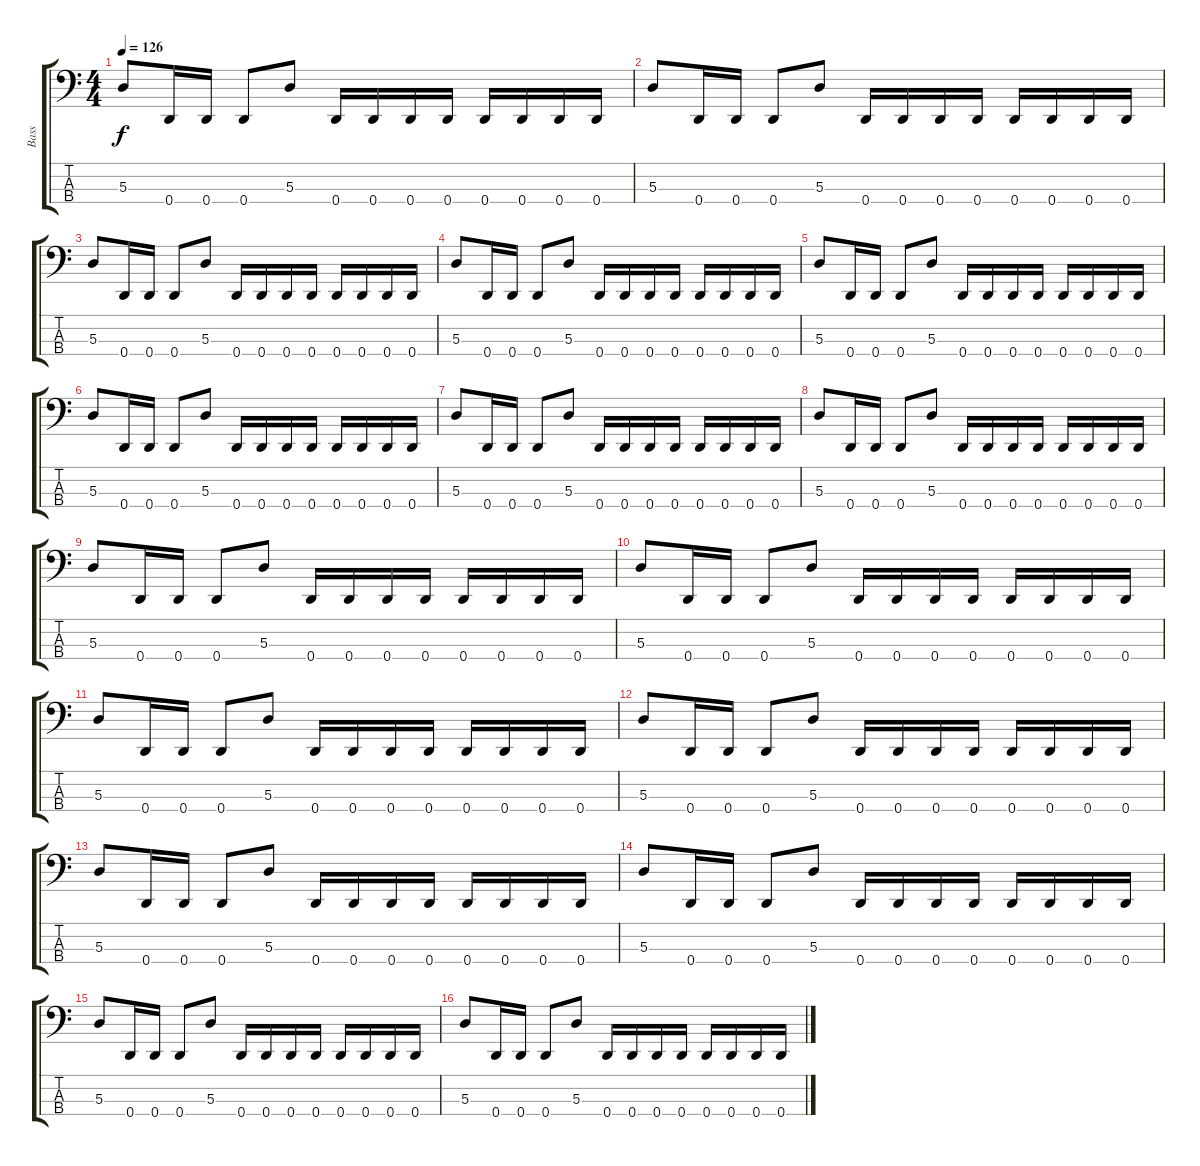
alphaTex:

\track ("Bass" "Bass") {instrument electricbassfinger}
\staff {score tabs}
\tuning (G2 D2 A1 D1) {hide}
\ts (4 4)
\tempo 126
\clef f4
\ks c
5.3.8{dy f} 0.4.16 0.4.16 0.4.8 5.3.8 0.4.16 0.4.16 0.4.16 0.4.16 0.4.16 0.4.16 0.4.16 0.4.16 |
5.3.8 0.4.16 0.4.16 0.4.8 5.3.8 0.4.16 0.4.16 0.4.16 0.4.16 0.4.16 0.4.16 0.4.16 0.4.16 |
5.3.8 0.4.16 0.4.16 0.4.8 5.3.8 0.4.16 0.4.16 0.4.16 0.4.16 0.4.16 0.4.16 0.4.16 0.4.16 |
5.3.8 0.4.16 0.4.16 0.4.8 5.3.8 0.4.16 0.4.16 0.4.16 0.4.16 0.4.16 0.4.16 0.4.16 0.4.16 |
5.3.8 0.4.16 0.4.16 0.4.8 5.3.8 0.4.16 0.4.16 0.4.16 0.4.16 0.4.16 0.4.16 0.4.16 0.4.16 |
5.3.8 0.4.16 0.4.16 0.4.8 5.3.8 0.4.16 0.4.16 0.4.16 0.4.16 0.4.16 0.4.16 0.4.16 0.4.16 |
5.3.8 0.4.16 0.4.16 0.4.8 5.3.8 0.4.16 0.4.16 0.4.16 0.4.16 0.4.16 0.4.16 0.4.16 0.4.16 |
5.3.8 0.4.16 0.4.16 0.4.8 5.3.8 0.4.16 0.4.16 0.4.16 0.4.16 0.4.16 0.4.16 0.4.16 0.4.16 |
5.3.8 0.4.16 0.4.16 0.4.8 5.3.8 0.4.16 0.4.16 0.4.16 0.4.16 0.4.16 0.4.16 0.4.16 0.4.16 |
5.3.8 0.4.16 0.4.16 0.4.8 5.3.8 0.4.16 0.4.16 0.4.16 0.4.16 0.4.16 0.4.16 0.4.16 0.4.16 |
5.3.8 0.4.16 0.4.16 0.4.8 5.3.8 0.4.16 0.4.16 0.4.16 0.4.16 0.4.16 0.4.16 0.4.16 0.4.16 |
5.3.8 0.4.16 0.4.16 0.4.8 5.3.8 0.4.16 0.4.16 0.4.16 0.4.16 0.4.16 0.4.16 0.4.16 0.4.16 |
5.3.8 0.4.16 0.4.16 0.4.8 5.3.8 0.4.16 0.4.16 0.4.16 0.4.16 0.4.16 0.4.16 0.4.16 0.4.16 |
5.3.8 0.4.16 0.4.16 0.4.8 5.3.8 0.4.16 0.4.16 0.4.16 0.4.16 0.4.16 0.4.16 0.4.16 0.4.16 |
5.3.8 0.4.16 0.4.16 0.4.8 5.3.8 0.4.16 0.4.16 0.4.16 0.4.16 0.4.16 0.4.16 0.4.16 0.4.16 |
5.3.8 0.4.16 0.4.16 0.4.8 5.3.8 0.4.16 0.4.16 0.4.16 0.4.16 0.4.16 0.4.16 0.4.16 0.4.16
